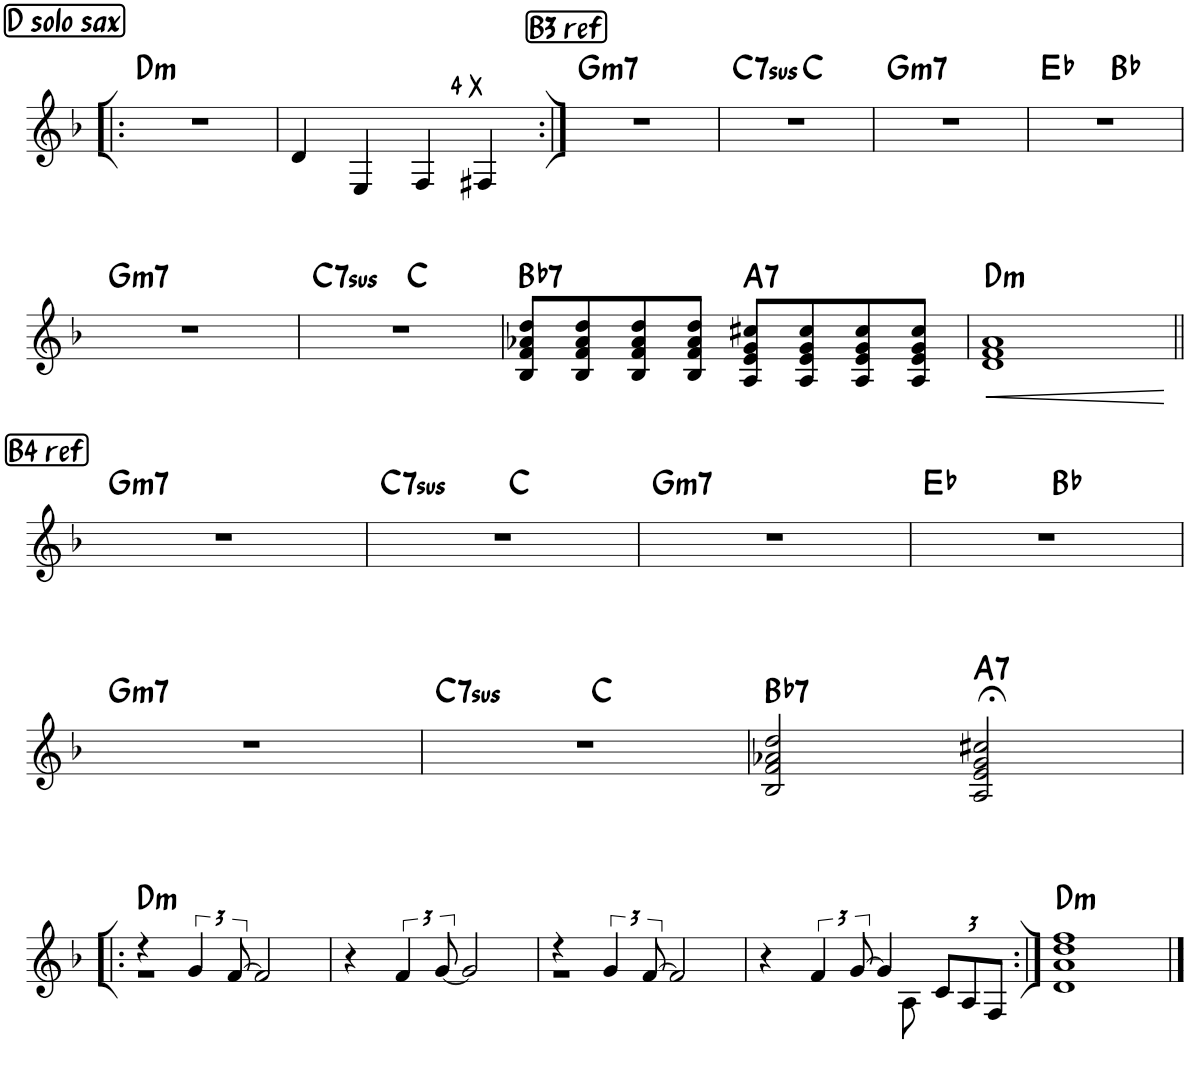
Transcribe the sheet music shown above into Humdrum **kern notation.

**kern	**dynam	**harte
*part1	*part1	*part1
*staff1	*staff1	*
*I"Piano	*	*
*I'Pno.	*	*
!!LO:PB:g=z
*clefG2	*	*
*k[b-]	*	*
*M4/4	*	*
!!LO:REH:place=s1:a:cj:fs=14:t=D solo sax
=42!|:	=42!|:	=42!|:
!	!	!LO:H:kt=m
1r	.	D:min
=43	=43	=43
!LO:TX:a:t=4 X	!	!
4d/	.	.
4E/	.	.
4F/	.	.
4F#X/	.	.
!!LO:REH:place=s1:a:cj:fs=14:t=B3 ref
=44:|!	=44:|!	=44:|!
!	!	!LO:H:kt=m7
1r	.	G:min7
=45	=45	=45
!	!	!LO:H:kt=7sus
*^	*	*
1r	2ryy	.	C:sus4(7)
.	2ryy	.	C:maj
=46	=46	=46	=46
!	!	!	!LO:H:kt=m7
*v	*v	*	*
1r	.	G:min7
=47	=47	=47
*^	*	*
1r	2ryy	.	Eb:maj
.	2ryy	.	Bb:maj
!!LO:LB:g=z	!!
=48	=48	=48	=48
!	!	!	!LO:H:kt=m7
*v	*v	*	*
1r	.	G:min7
=49	=49	=49
!	!	!LO:H:kt=7sus
*^	*	*
1r	2ryy	.	C:sus4(7)
.	2ryy	.	C:maj
=50	=50	=50	=50
!	!	!	!LO:H:kt=7
*v	*v	*	*
8B-/ 8f/ 8a-X/ 8dd/L	.	Bb:7
8B-/ 8f/ 8a-/ 8dd/	.	.
8B-/ 8f/ 8a-/ 8dd/	.	.
8B-/ 8f/ 8a-/ 8dd/J	.	.
!	!	!LO:H:kt=7
8A/ 8e/ 8g/ 8cc#X/L	.	A:7
8A/ 8e/ 8g/ 8cc#/	.	.
8A/ 8e/ 8g/ 8cc#/	.	.
8A/ 8e/ 8g/ 8cc#/J	.	.
=51	=51	=51
!	!LO:HP:b	!LO:H:kt=m
1d 1f 1a	<	D:min
.	[	.
!!LO:LB:g=z
!!LO:REH:place=s1:a:cj:fs=14:t=B4 ref
=52||	=52||	=52||
!	!	!LO:H:kt=m7
1r	.	G:min7
=53	=53	=53
!	!	!LO:H:kt=7sus
*^	*	*
1r	2ryy	.	C:sus4(7)
.	2ryy	.	C:maj
=54	=54	=54	=54
!	!	!	!LO:H:kt=m7
*v	*v	*	*
1r	.	G:min7
=55	=55	=55
*^	*	*
1r	2ryy	.	Eb:maj
.	2ryy	.	Bb:maj
!!LO:LB:g=z	!!
=56	=56	=56	=56
!	!	!	!LO:H:kt=m7
*v	*v	*	*
1r	.	G:min7
=57	=57	=57
!	!	!LO:H:kt=7sus
*^	*	*
1r	2ryy	.	C:sus4(7)
.	2ryy	.	C:maj
=58	=58	=58	=58
!	!	!	!LO:H:kt=7
*v	*v	*	*
2B-/ 2f/ 2a-X/ 2dd/	.	Bb:7
!	!	!LO:H:kt=7
2A/;< 2e/;< 2g/;< 2cc#X/;<	.	A:7
!!LO:LB:g=z
=59!|:	=59!|:	=59!|:
*^	*	*
!	!	!	!LO:H:kt=m
4r	1r	.	D:min
6g/	.	.	.
[12f/	.	.	.
2f/]	.	.	.
*v	*v	*	*
=60	=60	=60
4r	.	.
6f/	.	.
[12g/	.	.
2g/]	.	.
=61	=61	=61
*^	*	*
4r	1r	.	.
6g/	.	.	.
[12f/	.	.	.
2f/]	.	.	.
=62	=62	=62	=62
4r	8ryy	.	.
*v	*v	*	*
6f/	.	.
[12g/	.	.
4g/]	.	.
*^	*	*
.	8A\	.	.
*Xbrackettup	*	*	*
12c/L	4ryy	.	.
12A/	.	.	.
12F/J	.	.	.
*v	*v	*	*
=63:|!	=63:|!	=63:|!
!	!	!LO:H:kt=m
1d 1a 1dd 1ff	.	D:min
==	==	==
*-	*-	*-
